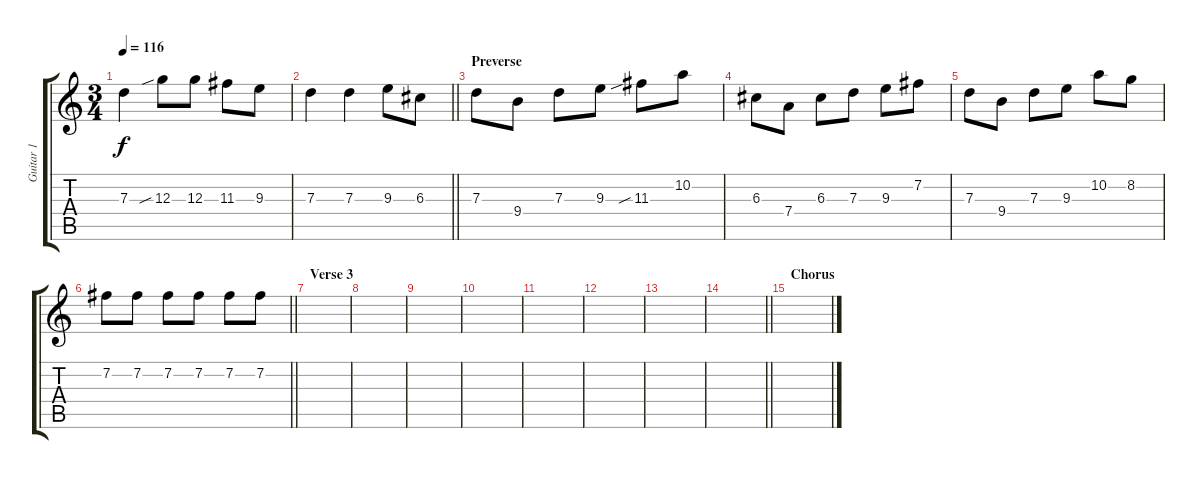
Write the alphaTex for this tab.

\track ("Guitar 1" "Guitar 1") {instrument overdrivenguitar}
\staff {score tabs}
\tuning (E4 B3 G3 D3 A2 E2) {hide}
\ts (3 4)
\tempo 116
\clef g2
\ks c
7.3.4{dy f} 12.3{sib}.8 12.3.8 11.3.8 9.3.8 |
\barLineRight lightlight
7.3.4 7.3.4 9.3.8 6.3.8 |
\section ("" "Preverse")
7.3.8 9.4.8 7.3.8 9.3.8 11.3{sib}.8 10.2.8 |
6.3.8 7.4.8 6.3.8 7.3.8 9.3.8 7.2.8 |
7.3.8 9.4.8 7.3.8 9.3.8 10.2.8 8.2.8 |
\barLineRight lightlight
7.2.8 7.2.8 7.2.8 7.2.8 7.2.8 7.2.8 |
\section ("" "Verse 3")
|
|
|
|
|
|
|
\barLineRight lightlight
|
\section ("" "Chorus")
